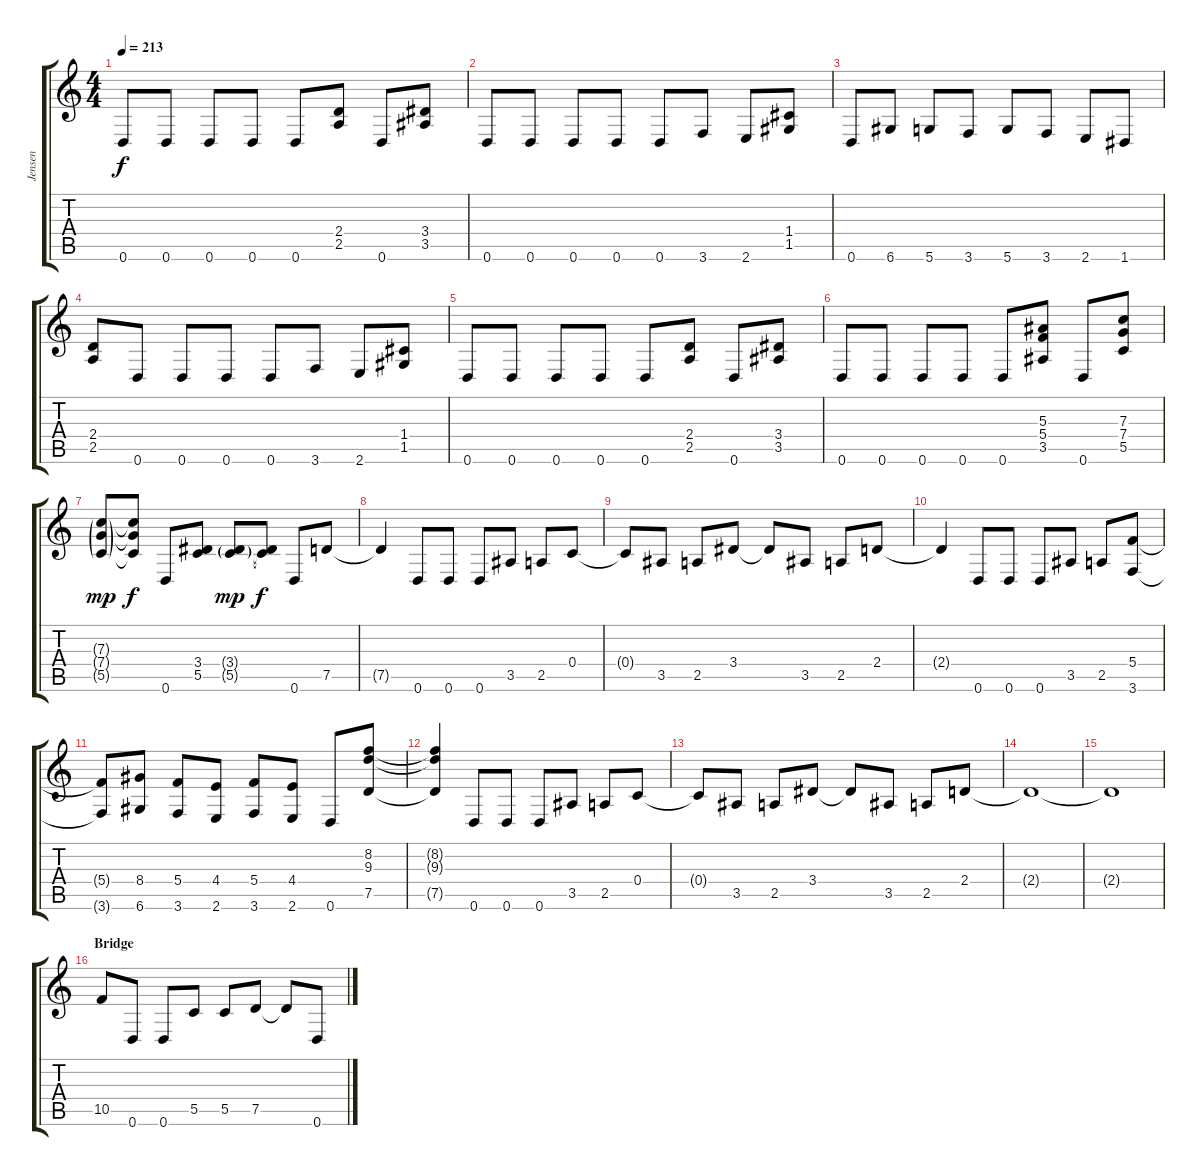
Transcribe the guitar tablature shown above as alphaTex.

\track ("Jensen" "Jensen") {instrument distortionguitar}
\staff {score tabs}
\tuning (D4 A3 F3 C3 G2 D2) {hide}
\ts (4 4)
\tempo 213
\clef g2
\ks c
0.6.8{dy f} 0.6.8 0.6.8 0.6.8 0.6.8 (2.4 2.5).8 0.6.8 (3.4 3.5).8 |
0.6.8 0.6.8 0.6.8 0.6.8 0.6.8 3.6.8 2.6.8 (1.4 1.5).8 |
0.6.8 6.6.8 5.6.8 3.6.8 5.6.8 3.6.8 2.6.8 1.6.8 |
(2.4 2.5).8 0.6.8 0.6.8 0.6.8 0.6.8 3.6.8 2.6.8 (1.4 1.5).8 |
0.6.8 0.6.8 0.6.8 0.6.8 0.6.8 (2.4 2.5).8 0.6.8 (3.4 3.5).8 |
0.6.8 0.6.8 0.6.8 0.6.8 0.6.8 (5.3 5.4 3.5).8 0.6.8 (7.3 7.4 5.5).8 |
(7.3{g} 7.4{g} 5.5{g}).8{dy mp} (7.3{t} 7.4{t} 5.5{t}).8{dy f} 0.6.8 (3.4 5.5).8 (3.4{g} 5.5{g}).8{dy mp} (3.4{t} 5.5{t}).8{dy f} 0.6.8 7.5.8 |
7.5{t}.4 0.6.8 0.6.8 0.6.8 3.5.8 2.5.8 0.4.8 |
0.4{t}.8 3.5.8 2.5.8 3.4.8 3.4{t}.8 3.5.8 2.5.8 2.4.8 |
2.4{t}.4 0.6.8 0.6.8 0.6.8 3.5.8 2.5.8 (5.4 3.6).8 |
(5.4{t} 3.6{t}).8 (8.4 6.6).8 (5.4 3.6).8 (4.4 2.6).8 (5.4 3.6).8 (4.4 2.6).8 0.6.8 (8.2 9.3 7.5).8 |
(8.2{t} 9.3{t} 7.5{t}).4 0.6.8 0.6.8 0.6.8 3.5.8 2.5.8 0.4.8 |
0.4{t}.8 3.5.8 2.5.8 3.4.8 3.4{t}.8 3.5.8 2.5.8 2.4.8 |
2.4{t}.1 |
2.4{t}.1 |
\section ("" "Bridge")
10.5.8 0.6.8 0.6.8 5.5.8 5.5.8 7.5.8 7.5{t}.8 0.6.8
